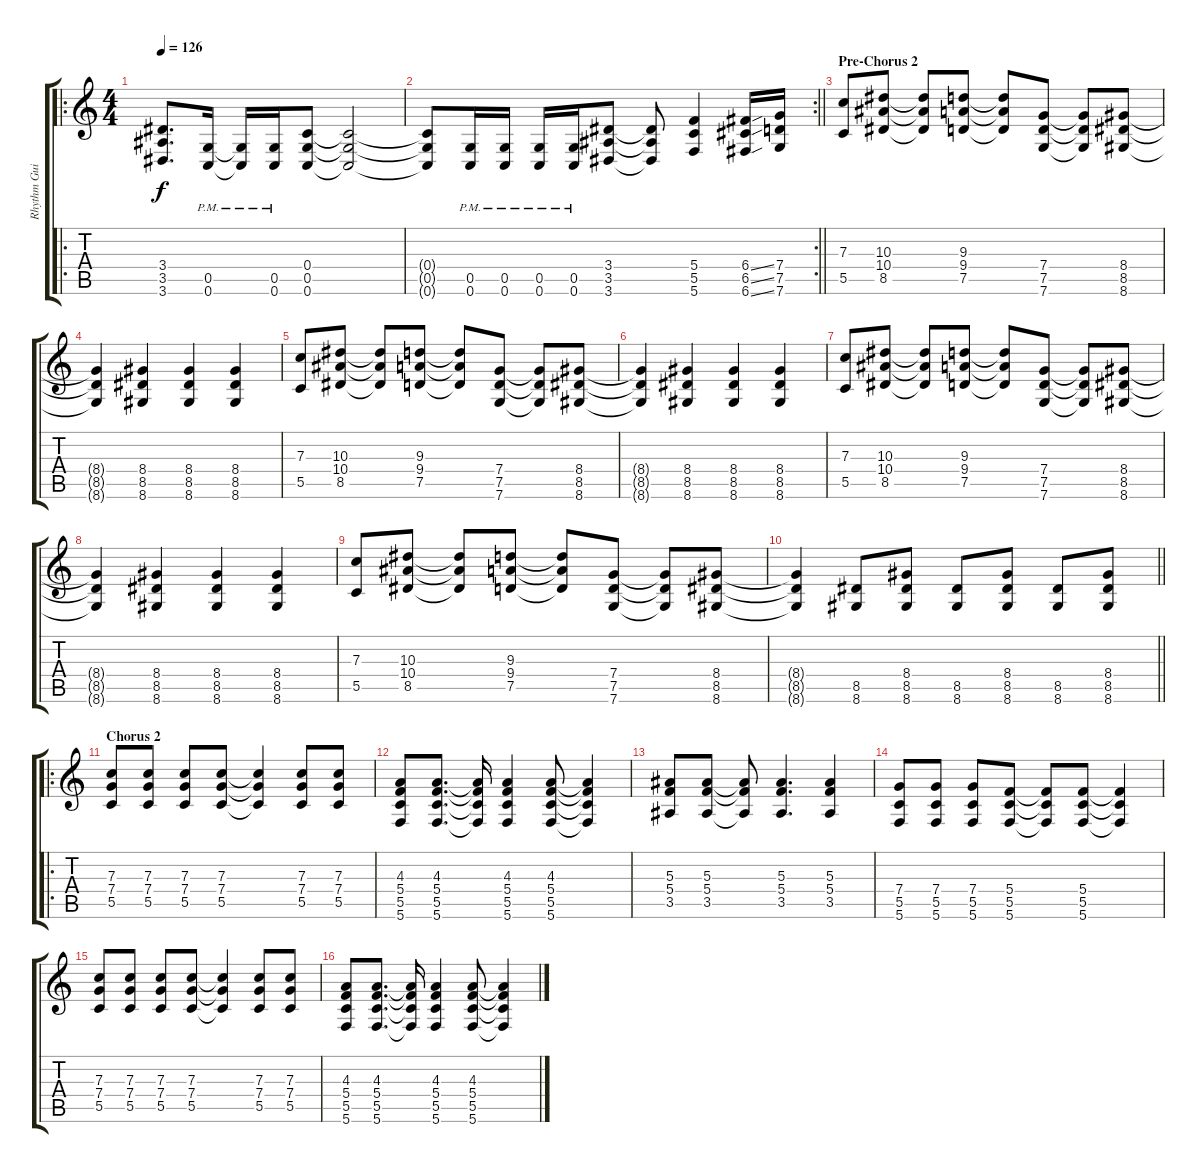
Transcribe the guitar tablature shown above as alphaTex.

\track ("Rhythm Guitar (elec. w/dist.) [Double]" "Rhythm Gui") {instrument distortionguitar}
\staff {score tabs}
\tuning (D4 A3 F3 C3 G2 C2) {hide}
\ro
\ts (4 4)
\tempo 126
\clef g2
\ks c
(3.4 3.5 3.6).8{d dy f} (0.5{pm} 0.6{pm}).16 (0.5{pm t} 0.6{pm t}).16 (0.5{pm} 0.6{pm}).16 (0.4 0.5 0.6).8 (0.4{t} 0.5{t} 0.6{t}).2 |
\rc 2
\barLineRight lightlight
(0.4{t} 0.5{t} 0.6{t}).8 (0.5{pm} 0.6{pm}).16 (0.5{pm} 0.6{pm}).16 (0.5{pm} 0.6{pm}).16 (0.5{pm} 0.6{pm}).16 (3.4 3.5 3.6).8 (3.4{t} 3.5{t} 3.6{t}).8 (5.4 5.5 5.6).4 (6.4{ss} 6.5{ss} 6.6{ss}).16 (7.4 7.5 7.6).16 |
\section ("" "Pre-Chorus 2")
(7.3 5.5).8 (10.3 10.4 8.5).8 (10.3{t} 10.4{t} 8.5{t}).8 (9.3 9.4 7.5).8 (9.3{t} 9.4{t} 7.5{t}).8 (7.4 7.5 7.6).8 (7.4{t} 7.5{t} 7.6{t}).8 (8.4 8.5 8.6).8 |
(8.4{t} 8.5{t} 8.6{t}).4 (8.4 8.5 8.6).4 (8.4 8.5 8.6).4 (8.4 8.5 8.6).4 |
(7.3 5.5).8 (10.3 10.4 8.5).8 (10.3{t} 10.4{t} 8.5{t}).8 (9.3 9.4 7.5).8 (9.3{t} 9.4{t} 7.5{t}).8 (7.4 7.5 7.6).8 (7.4{t} 7.5{t} 7.6{t}).8 (8.4 8.5 8.6).8 |
(8.4{t} 8.5{t} 8.6{t}).4 (8.4 8.5 8.6).4 (8.4 8.5 8.6).4 (8.4 8.5 8.6).4 |
(7.3 5.5).8 (10.3 10.4 8.5).8 (10.3{t} 10.4{t} 8.5{t}).8 (9.3 9.4 7.5).8 (9.3{t} 9.4{t} 7.5{t}).8 (7.4 7.5 7.6).8 (7.4{t} 7.5{t} 7.6{t}).8 (8.4 8.5 8.6).8 |
(8.4{t} 8.5{t} 8.6{t}).4 (8.4 8.5 8.6).4 (8.4 8.5 8.6).4 (8.4 8.5 8.6).4 |
(7.3 5.5).8 (10.3 10.4 8.5).8 (10.3{t} 10.4{t} 8.5{t}).8 (9.3 9.4 7.5).8 (9.3{t} 9.4{t} 7.5{t}).8 (7.4 7.5 7.6).8 (7.4{t} 7.5{t} 7.6{t}).8 (8.4 8.5 8.6).8 |
\barLineRight lightlight
(8.4{t} 8.5{t} 8.6{t}).4 (8.5 8.6).8 (8.4 8.5 8.6).8 (8.5 8.6).8 (8.4 8.5 8.6).8 (8.5 8.6).8 (8.4 8.5 8.6).8 |
\ro
\section ("" "Chorus 2")
(7.3 7.4 5.5).8 (7.3 7.4 5.5).8 (7.3 7.4 5.5).8 (7.3 7.4 5.5).8 (7.3{t} 7.4{t} 5.5{t}).4 (7.3 7.4 5.5).8 (7.3 7.4 5.5).8 |
(4.3 5.4 5.5 5.6).8 (4.3 5.4 5.5 5.6).8{d} (4.3{t} 5.4{t} 5.5{t} 5.6{t}).16 (4.3 5.4 5.5 5.6).4 (4.3 5.4 5.5 5.6).8 (4.3{t} 5.4{t} 5.5{t} 5.6{t}).4 |
(5.3 5.4 3.5).8 (5.3 5.4 3.5).8 (5.3{t} 5.4{t} 3.5{t}).8 (5.3 5.4 3.5).4{d} (5.3 5.4 3.5).4 |
(7.4 5.5 5.6).8 (7.4 5.5 5.6).8 (7.4 5.5 5.6).8 (5.4 5.5 5.6).8 (5.4{t} 5.5{t} 5.6{t}).8 (5.4 5.5 5.6).8 (5.4{t} 5.5{t} 5.6{t}).4 |
(7.3 7.4 5.5).8 (7.3 7.4 5.5).8 (7.3 7.4 5.5).8 (7.3 7.4 5.5).8 (7.3{t} 7.4{t} 5.5{t}).4 (7.3 7.4 5.5).8 (7.3 7.4 5.5).8 |
(4.3 5.4 5.5 5.6).8 (4.3 5.4 5.5 5.6).8{d} (4.3{t} 5.4{t} 5.5{t} 5.6{t}).16 (4.3 5.4 5.5 5.6).4 (4.3 5.4 5.5 5.6).8 (4.3{t} 5.4{t} 5.5{t} 5.6{t}).4
